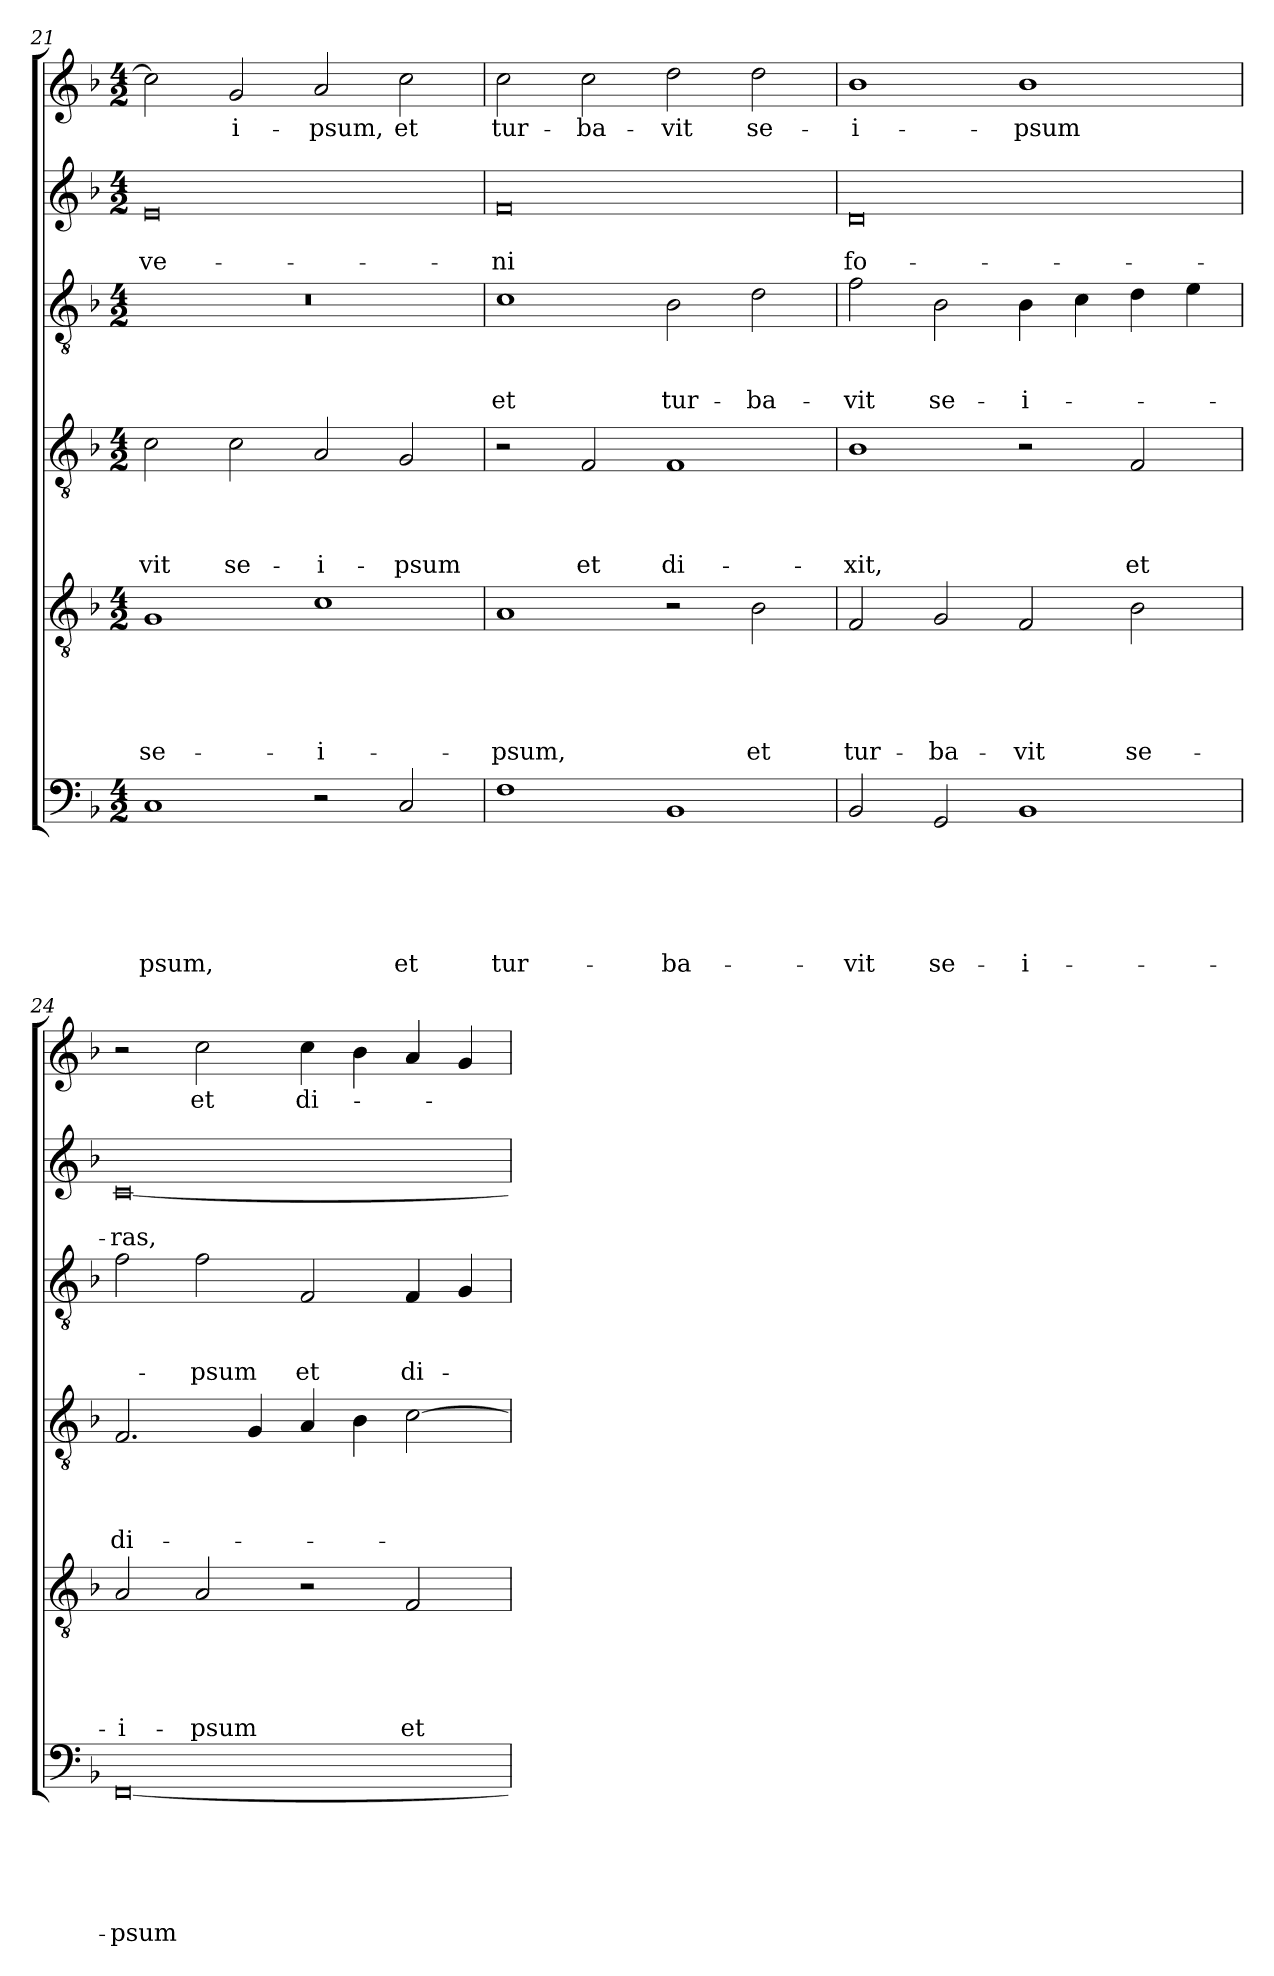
**kern	**text	**text	**text	**text	**text	**text	**kern	**text	**text	**text	**text	**text	**kern	**text	**text	**text	**text	**kern	**text	**text	**text	**kern	**text	**text	**kern	**text
*part6	*part6	*part6	*part6	*part6	*part6	*part6	*part5	*part5	*part5	*part5	*part5	*part5	*part4	*part4	*part4	*part4	*part4	*part3	*part3	*part3	*part3	*part2	*part2	*part2	*part1	*part1
*staff6	*staff6	*staff6	*staff6	*staff6	*staff6	*staff6	*staff5	*staff5	*staff5	*staff5	*staff5	*staff5	*staff4	*staff4	*staff4	*staff4	*staff4	*staff3	*staff3	*staff3	*staff3	*staff2	*staff2	*staff2	*staff1	*staff1
*clefF4	*	*	*	*	*	*	*clefGv2	*	*	*	*	*	*clefGv2	*	*	*	*	*clefGv2	*	*	*	*clefG2	*	*	*clefG2	*
*k[b-]	*	*	*	*	*	*	*k[b-]	*	*	*	*	*	*k[b-]	*	*	*	*	*k[b-]	*	*	*	*k[b-]	*	*	*k[b-]	*
*F:	*	*	*	*	*	*	*F:	*	*	*	*	*	*F:	*	*	*	*	*F:	*	*	*	*F:	*	*	*F:	*
*M4/2	*	*	*	*	*	*	*M4/2	*	*	*	*	*	*M4/2	*	*	*	*	*M4/2	*	*	*	*M4/2	*	*	*M4/2	*
=21	=21	=21	=21	=21	=21	=21	=21	=21	=21	=21	=21	=21	=21	=21	=21	=21	=21	=21	=21	=21	=21	=21	=21	=21	=21	=21
!	!	!	!	!	!	!LO:LY:b	!	!	!	!	!	!LO:LY:b	!	!	!	!	!LO:LY:b	!	!	!	!	!	!	!LO:LY:b	!	!
1C	.	.	.	.	.	-psum,	1G	.	.	.	.	se-	2c\	.	.	.	-vit	0r	.	.	.	0e	.	ve-	2cc\]	.
!	!	!	!	!	!	!	!	!	!	!	!	!	!	!	!	!	!LO:LY:b	!	!	!	!	!	!	!	!	!LO:LY:b
.	.	.	.	.	.	.	.	.	.	.	.	.	2c\	.	.	.	se-	.	.	.	.	.	.	.	2g/	-i-
!	!	!	!	!	!	!	!	!	!	!	!	!LO:LY:b	!	!	!	!	!LO:LY:b	!	!	!	!	!	!	!	!	!LO:LY:b
2r	.	.	.	.	.	.	1c	.	.	.	.	-i-	2A/	.	.	.	-i-	.	.	.	.	.	.	.	2a/	-psum,
!	!	!	!	!	!	!LO:LY:b	!	!	!	!	!	!	!	!	!	!	!LO:LY:b	!	!	!	!	!	!	!	!	!LO:LY:b
2C/	.	.	.	.	.	et	.	.	.	.	.	.	2G/	.	.	.	-psum	.	.	.	.	.	.	.	2cc\	et
=22	=22	=22	=22	=22	=22	=22	=22	=22	=22	=22	=22	=22	=22	=22	=22	=22	=22	=22	=22	=22	=22	=22	=22	=22	=22	=22
!	!	!	!	!	!	!LO:LY:b	!	!	!	!	!	!LO:LY:b	!	!	!	!	!	!	!	!	!LO:LY:b	!	!	!LO:LY:b	!	!LO:LY:b
1F	.	.	.	.	.	tur-	1A	.	.	.	.	-psum,	2r	.	.	.	.	1c	.	.	et	0f	.	-ni	2cc\	tur-
!	!	!	!	!	!	!	!	!	!	!	!	!	!	!	!	!	!LO:LY:b	!	!	!	!	!	!	!	!	!LO:LY:b
.	.	.	.	.	.	.	.	.	.	.	.	.	2F/	.	.	.	et	.	.	.	.	.	.	.	2cc\	-ba-
!	!	!	!	!	!	!LO:LY:b	!	!	!	!	!	!	!	!	!	!	!LO:LY:b	!	!	!	!LO:LY:b	!	!	!	!	!LO:LY:b
1BB-	.	.	.	.	.	-ba-	2r	.	.	.	.	.	1F	.	.	.	di-	2B-\	.	.	tur-	.	.	.	2dd\	-vit
!	!	!	!	!	!	!	!	!	!	!	!	!LO:LY:b	!	!	!	!	!	!	!	!	!LO:LY:b	!	!	!	!	!LO:LY:b
.	.	.	.	.	.	.	2B-\	.	.	.	.	et	.	.	.	.	.	2d\	.	.	-ba-	.	.	.	2dd\	se-
=23	=23	=23	=23	=23	=23	=23	=23	=23	=23	=23	=23	=23	=23	=23	=23	=23	=23	=23	=23	=23	=23	=23	=23	=23	=23	=23
!	!	!	!	!	!	!LO:LY:b	!	!	!	!	!	!LO:LY:b	!	!	!	!	!LO:LY:b	!	!	!	!LO:LY:b	!	!	!LO:LY:b	!	!LO:LY:b
2BB-/	.	.	.	.	.	-vit	2F/	.	.	.	.	tur-	1B-	.	.	.	-xit,	2f\	.	.	-vit	0d	.	fo-	1b-	-i-
!	!	!	!	!	!	!LO:LY:b	!	!	!	!	!	!LO:LY:b	!	!	!	!	!	!	!	!	!LO:LY:b	!	!	!	!	!
2GG/	.	.	.	.	.	se-	2G/	.	.	.	.	-ba-	.	.	.	.	.	2B-\	.	.	se-	.	.	.	.	.
!	!	!	!	!	!	!LO:LY:b	!	!	!	!	!	!LO:LY:b	!	!	!	!	!	!	!	!	!LO:LY:b	!	!	!	!	!LO:LY:b
1BB-	.	.	.	.	.	-i-	2F/	.	.	.	.	-vit	2r	.	.	.	.	4B-\	.	.	-i-	.	.	.	1b-	-psum
.	.	.	.	.	.	.	.	.	.	.	.	.	.	.	.	.	.	4c\	.	.	.	.	.	.	.	.
!	!	!	!	!	!	!	!	!	!	!	!	!LO:LY:b	!	!	!	!	!LO:LY:b	!	!	!	!	!	!	!	!	!
.	.	.	.	.	.	.	2B-\	.	.	.	.	se-	2F/	.	.	.	et	4d\	.	.	.	.	.	.	.	.
.	.	.	.	.	.	.	.	.	.	.	.	.	.	.	.	.	.	4e\	.	.	.	.	.	.	.	.
=24	=24	=24	=24	=24	=24	=24	=24	=24	=24	=24	=24	=24	=24	=24	=24	=24	=24	=24	=24	=24	=24	=24	=24	=24	=24	=24
!	!	!	!	!	!	!LO:LY:b	!	!	!	!	!	!LO:LY:b	!	!	!	!	!LO:LY:b	!	!	!	!	!	!	!LO:LY:b	!	!
[0FF	.	.	.	.	.	-psum	2A/	.	.	.	.	-i-	2.F/	.	.	.	di-	2f\	.	.	.	[0c	.	-ras,	2r	.
!	!	!	!	!	!	!	!	!	!	!	!	!LO:LY:b	!	!	!	!	!	!	!	!	!LO:LY:b	!	!	!	!	!LO:LY:b
.	.	.	.	.	.	.	2A/	.	.	.	.	-psum	.	.	.	.	.	2f\	.	.	-psum	.	.	.	2cc\	et
.	.	.	.	.	.	.	.	.	.	.	.	.	4G/	.	.	.	.	.	.	.	.	.	.	.	.	.
!	!	!	!	!	!	!	!	!	!	!	!	!	!	!	!	!	!	!	!	!	!LO:LY:b	!	!	!	!	!LO:LY:b
.	.	.	.	.	.	.	2r	.	.	.	.	.	4A/	.	.	.	.	2F/	.	.	et	.	.	.	4cc\	di-
.	.	.	.	.	.	.	.	.	.	.	.	.	4B-\	.	.	.	.	.	.	.	.	.	.	.	4b-\	.
!	!	!	!	!	!	!	!	!	!	!	!	!LO:LY:b	!	!	!	!	!	!	!	!	!LO:LY:b	!	!	!	!	!
.	.	.	.	.	.	.	2F/	.	.	.	.	et	[2c\	.	.	.	.	4F/	.	.	di-	.	.	.	4a/	.
.	.	.	.	.	.	.	.	.	.	.	.	.	.	.	.	.	.	4G/	.	.	.	.	.	.	4g/	.
=	=	=	=	=	=	=	=	=	=	=	=	=	=	=	=	=	=	=	=	=	=	=	=	=	=	=
*-	*-	*-	*-	*-	*-	*-	*-	*-	*-	*-	*-	*-	*-	*-	*-	*-	*-	*-	*-	*-	*-	*-	*-	*-	*-	*-
